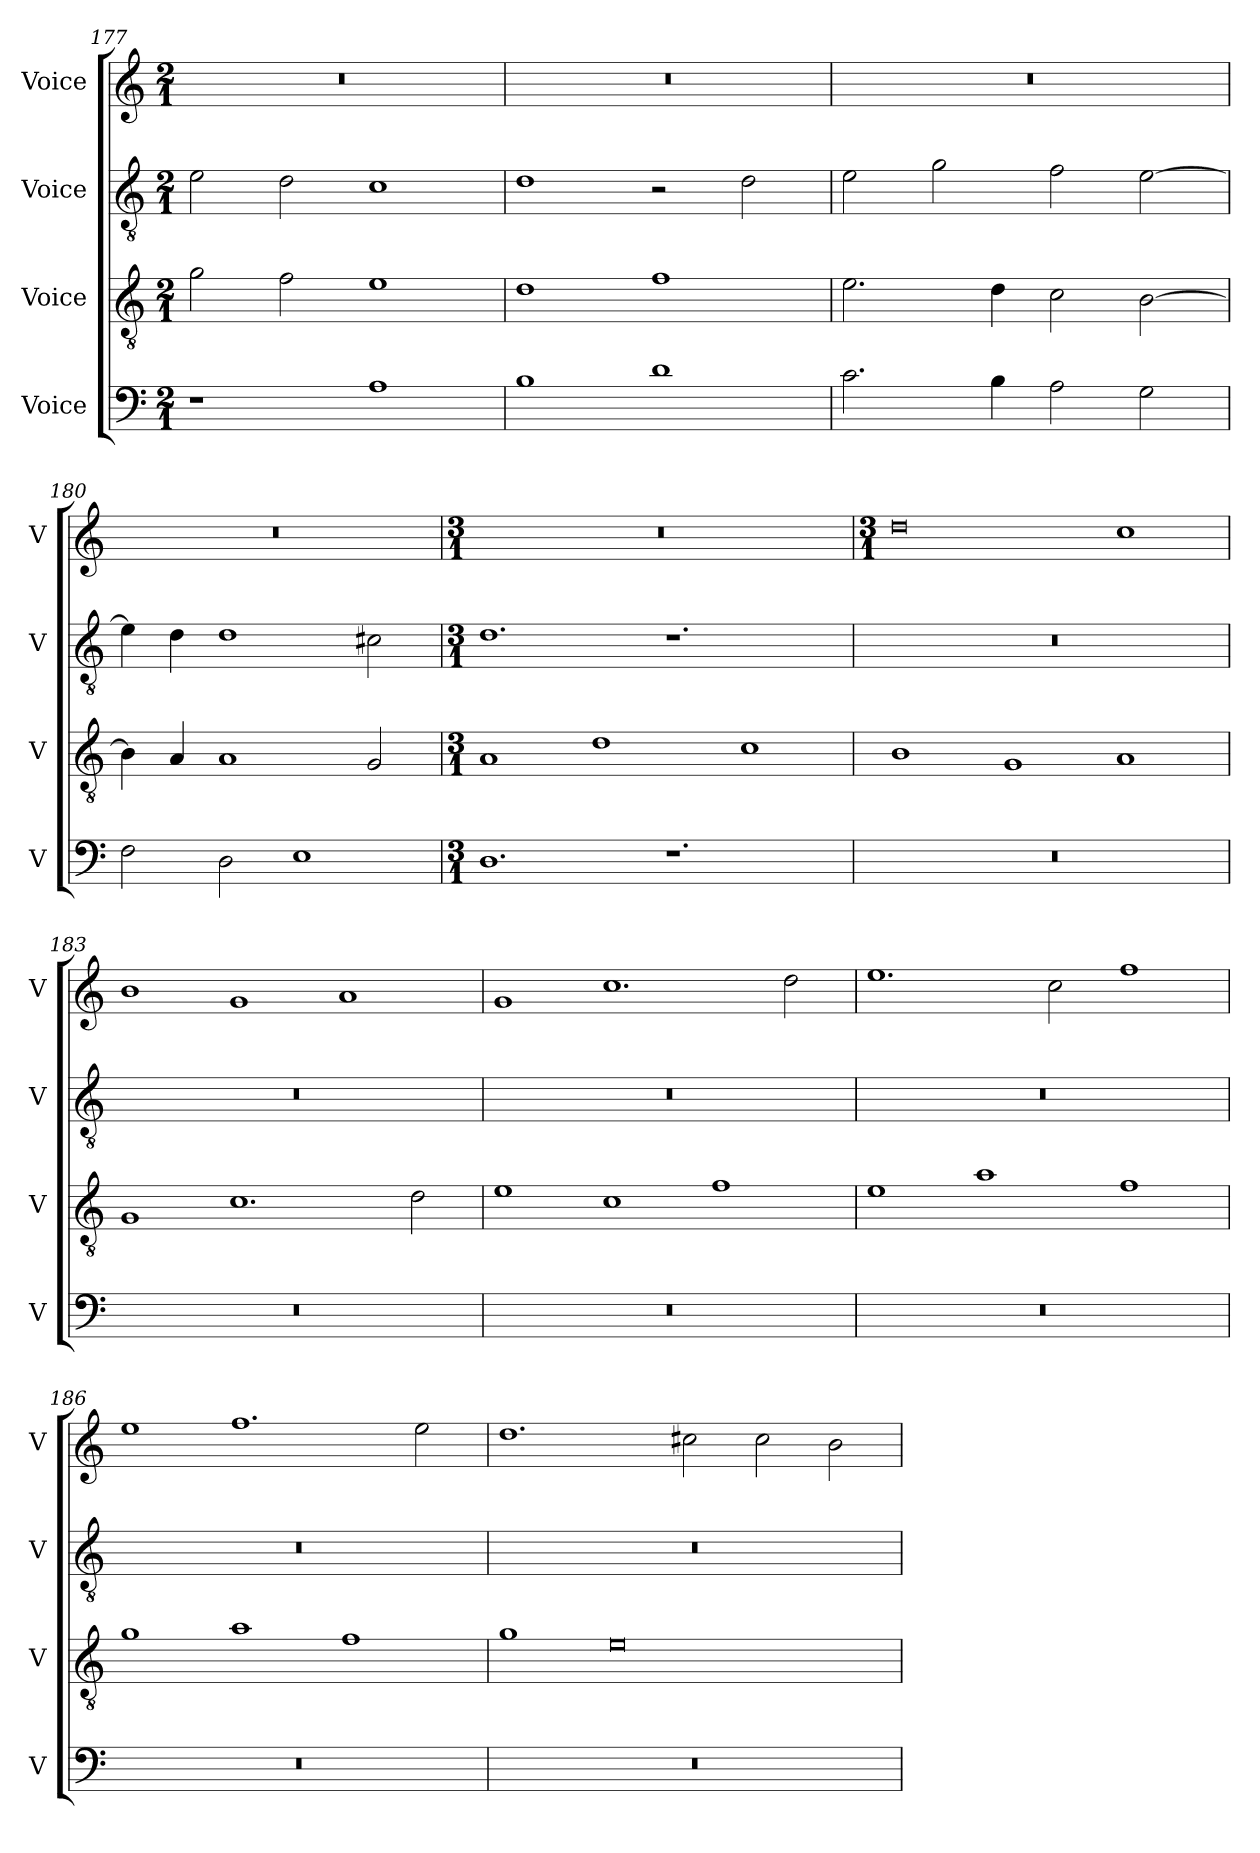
**kern	**kern	**kern	**kern
*part4	*part3	*part2	*part1
*staff4	*staff3	*staff2	*staff1
*I"Voice	*I"Voice	*I"Voice	*I"Voice
*I'V	*I'V	*I'V	*I'V
*clefF4	*clefGv2	*clefGv2	*clefG2
*k[]	*k[]	*k[]	*k[]
*M2/1	*M2/1	*M2/1	*M2/1
=177	=177	=177	=177
1r	2g\	2e\	0r
.	2f\	2d\	.
1A	1e	1c	.
=178	=178	=178	=178
1B	1d	1d	0r
1d	1f	2r	.
.	.	2d\	.
=179	=179	=179	=179
2.c\	2.e\	2e\	0r
.	.	2g\	.
4B\	4d\	.	.
2A\	2c\	2f\	.
2G\	[2B\	[2e\	.
=180	=180	=180	=180
2F\	4B\]	4e\]	0r
.	4A/	4d\	.
2D\	1A	1d	.
1E	.	.	.
.	2G/	2c#X\	.
!!LO:PB:g=z
=181	=181	=181	=181
*M3/1	*M3/1	*M3/1	*M3/1
1.D	1A	1.d	0.r
.	1d	.	.
1.r	.	1.r	.
.	1c	.	.
=182	=182	=182	=182
*	*	*	*M3/1
0.r	1B	0.r	0dd
.	1G	.	.
.	1A	.	1cc
=183	=183	=183	=183
0.r	1G	0.r	1b
.	1.c	.	1g
.	.	.	1a
.	2d\	.	.
=184	=184	=184	=184
0.r	1e	0.r	1g
.	1c	.	1.cc
.	1f	.	.
.	.	.	2dd\
=185	=185	=185	=185
0.r	1e	0.r	1.ee
.	1a	.	.
.	.	.	2cc\
.	1f	.	1ff
=186	=186	=186	=186
0.r	1g	0.r	1ee
.	1a	.	1.ff
.	1f	.	.
.	.	.	2ee\
!!LO:LB:g=z
=187	=187	=187	=187
0.r	1g	0.r	1.dd
.	0e	.	.
.	.	.	2cc#X\
.	.	.	2cc#\
.	.	.	2b\
=	=	=	=
*-	*-	*-	*-
